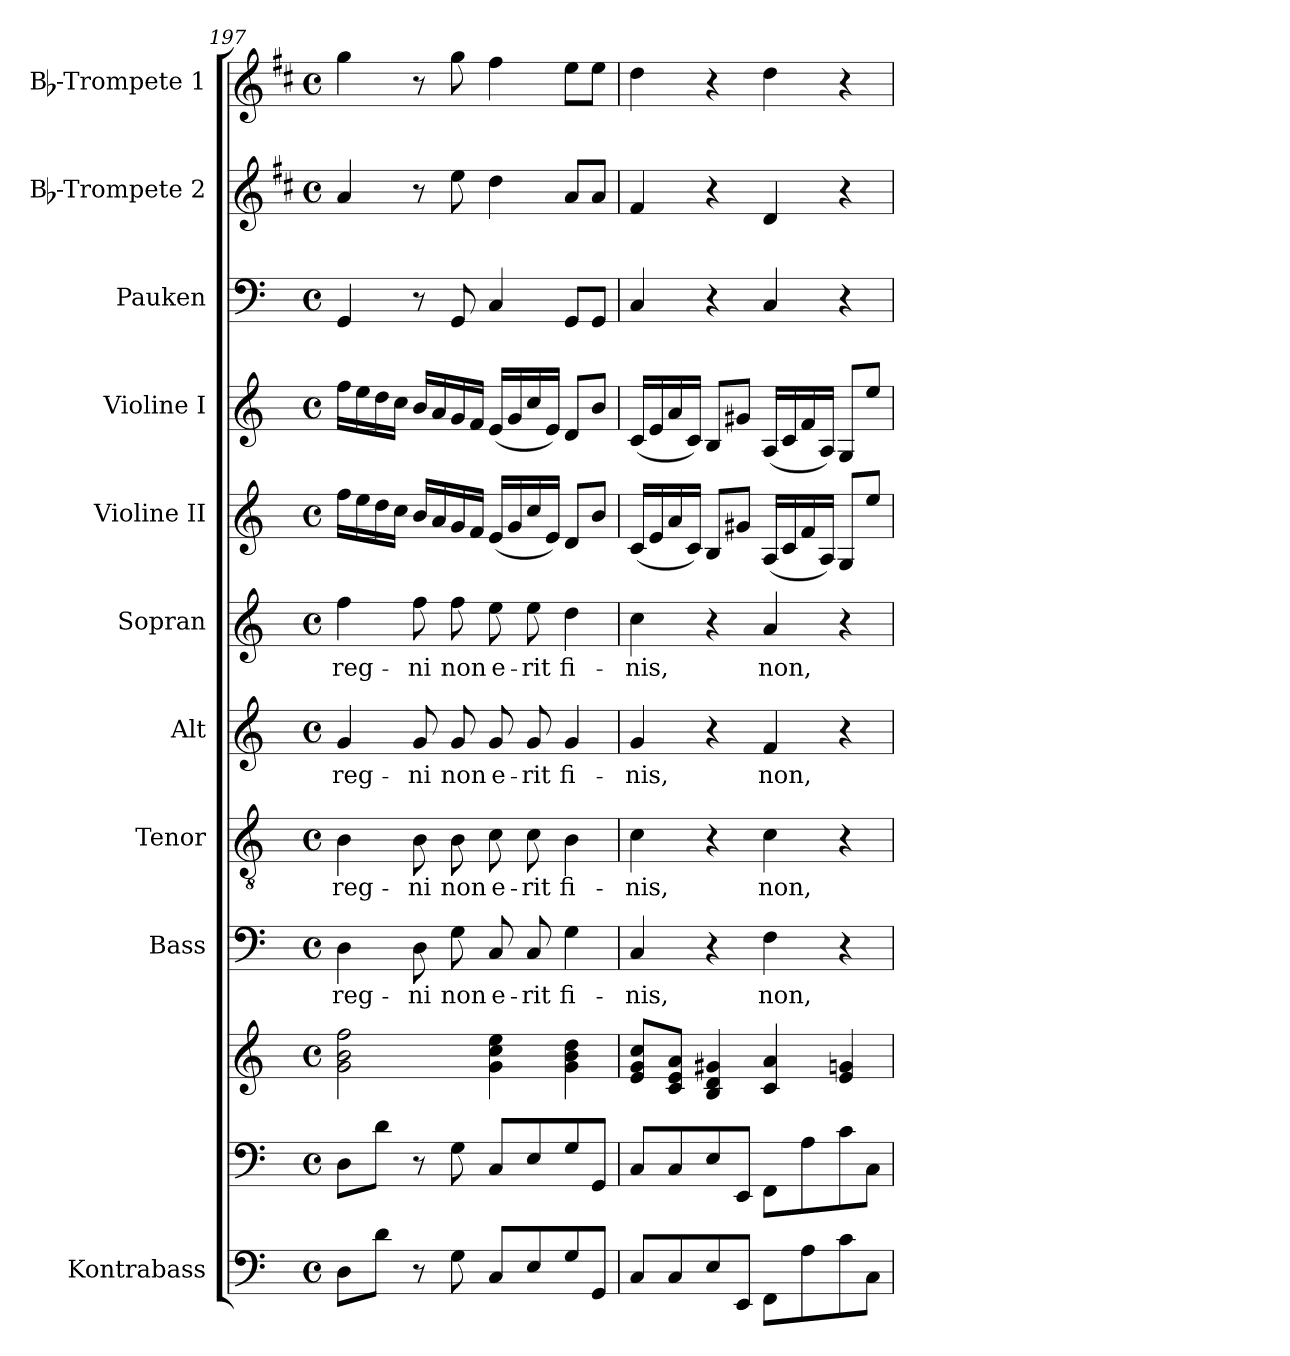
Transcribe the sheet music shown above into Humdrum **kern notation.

**kern	**kern	**kern	**kern	**text	**kern	**text	**kern	**text	**kern	**text	**kern	**kern	**kern	**kern	**kern
*part11	*part10	*part10	*part9	*part9	*part8	*part8	*part7	*part7	*part6	*part6	*part5	*part4	*part3	*part2	*part1
*staff12	*staff11	*staff10	*staff9	*staff9	*staff8	*staff8	*staff7	*staff7	*staff6	*staff6	*staff5	*staff4	*staff3	*staff2	*staff1
*I"Kontrabass	*	*	*I"Bass	*	*I"Tenor	*	*I"Alt	*	*I"Sopran	*	*I"Violine II	*I"Violine I	*I"Pauken	*I"Bb-Trompete 2	*I"Bb-Trompete 1
*I'Kb.	*	*	*I'B.	*	*I'T.	*	*I'A.	*	*I'S.	*	*I'Vl. II	*I'Vl. I	*I'Pk.	*I'Bb Trp. 2	*I'Bb Trp. 1
*clefF4	*clefF4	*clefG2	*clefF4	*	*clefGv2	*	*clefG2	*	*clefG2	*	*clefG2	*clefG2	*clefF4	*clefG2	*clefG2
*ITrd7c12	*	*	*	*	*	*	*	*	*	*	*	*	*	*ITrd1c2	*ITrd1c2
*k[]	*k[]	*k[]	*k[]	*	*k[]	*	*k[]	*	*k[]	*	*k[]	*k[]	*k[]	*k[]	*k[]
*C:	*C:	*C:	*C:	*	*C:	*	*C:	*	*C:	*	*C:	*C:	*C:	*C:	*C:
*M4/4	*M4/4	*M4/4	*M4/4	*	*M4/4	*	*M4/4	*	*M4/4	*	*M4/4	*M4/4	*M4/4	*M4/4	*M4/4
*met(c)	*met(c)	*met(c)	*met(c)	*	*met(c)	*	*met(c)	*	*met(c)	*	*met(c)	*met(c)	*met(c)	*met(c)	*met(c)
=197	=197	=197	=197	=197	=197	=197	=197	=197	=197	=197	=197	=197	=197	=197	=197
!	!	!	!	!LO:LY:b	!	!LO:LY:b	!	!LO:LY:b	!	!LO:LY:b	!	!	!	!	!
8DD\L	8D\L	2g\ 2b\ 2ff\	4D\	reg-	4B\	reg-	4g/	reg-	4ff\	reg-	16ff\LL	16ff\LL	4GG/	4g/	4ff\
.	.	.	.	.	.	.	.	.	.	.	16ee\	16ee\	.	.	.
8D\J	8d\J	.	.	.	.	.	.	.	.	.	16dd\	16dd\	.	.	.
.	.	.	.	.	.	.	.	.	.	.	16cc\JJ	16cc\JJ	.	.	.
!	!	!	!	!LO:LY:b	!	!LO:LY:b	!	!LO:LY:b	!	!LO:LY:b	!	!	!	!	!
8r	8r	.	8D\	-ni	8B\	-ni	8g/	-ni	8ff\	-ni	16b/LL	16b/LL	8r	8r	8r
.	.	.	.	.	.	.	.	.	.	.	16a/	16a/	.	.	.
!	!	!	!	!LO:LY:b	!	!LO:LY:b	!	!LO:LY:b	!	!LO:LY:b	!	!	!	!	!
8GG\	8G\	.	8G\	non	8B\	non	8g/	non	8ff\	non	16g/	16g/	8GG/	8dd\	8ff\
.	.	.	.	.	.	.	.	.	.	.	16f/JJ	16f/JJ	.	.	.
!	!	!	!	!LO:LY:b	!	!LO:LY:b	!	!LO:LY:b	!	!LO:LY:b	!	!	!	!	!
8CC/L	8C/L	4g\ 4cc\ 4ee\	8C/	e-	8c\	e-	8g/	e-	8ee\	e-	(<16e/LL	(<16e/LL	4C/	4cc\	4ee\
.	.	.	.	.	.	.	.	.	.	.	16g/	16g/	.	.	.
!	!	!	!	!LO:LY:b	!	!LO:LY:b	!	!LO:LY:b	!	!LO:LY:b	!	!	!	!	!
8EE/	8E/	.	8C/	-rit	8c\	-rit	8g/	-rit	8ee\	-rit	16cc/	16cc/	.	.	.
.	.	.	.	.	.	.	.	.	.	.	16e/JJ)	16e/JJ)	.	.	.
!	!	!	!	!LO:LY:b	!	!LO:LY:b	!	!LO:LY:b	!	!LO:LY:b	!	!	!	!	!
8GG/	8G/	4g\ 4b\ 4dd\	4G\	fi-	4B\	fi-	4g/	fi-	4dd\	fi-	8d/L	8d/L	8GG/L	8g/L	8dd\L
8GGG/J	8GG/J	.	.	.	.	.	.	.	.	.	8b/J	8b/J	8GG/J	8g/J	8dd\J
=198	=198	=198	=198	=198	=198	=198	=198	=198	=198	=198	=198	=198	=198	=198	=198
!	!	!	!	!LO:LY:b	!	!LO:LY:b	!	!LO:LY:b	!	!LO:LY:b	!	!	!	!	!
8CC/L	8C/L	8e/ 8g/ 8cc/L	4C/	-nis,	4c\	-nis,	4g/	-nis,	4cc\	-nis,	(<16c/LL	(<16c/LL	4C/	4e/	4cc\
.	.	.	.	.	.	.	.	.	.	.	16e/	16e/	.	.	.
8CC/	8C/	8c/ 8e/ 8a/J	.	.	.	.	.	.	.	.	16a/	16a/	.	.	.
.	.	.	.	.	.	.	.	.	.	.	16c/JJ)	16c/JJ)	.	.	.
8EE/	8E/	4B/ 4d/ 4g#X/	4r	.	4r	.	4r	.	4r	.	8B/L	8B/L	4r	4r	4r
8EEE/J	8EE/J	.	.	.	.	.	.	.	.	.	8g#X/J	8g#X/J	.	.	.
!	!	!	!	!LO:LY:b	!	!LO:LY:b	!	!LO:LY:b	!	!LO:LY:b	!	!	!	!	!
8FFF\L	8FF\L	4c/ 4a/	4F\	non,	4c\	non,	4f/	non,	4a/	non,	(<16A/LL	(<16A/LL	4C/	4c/	4cc\
.	.	.	.	.	.	.	.	.	.	.	16c/	16c/	.	.	.
8AA\	8A\	.	.	.	.	.	.	.	.	.	16f/	16f/	.	.	.
.	.	.	.	.	.	.	.	.	.	.	16A/JJ)	16A/JJ)	.	.	.
8C\	8c\	4e/ 4gn/	4r	.	4r	.	4r	.	4r	.	8G/L	8G/L	4r	4r	4r
8CC\J	8C\J	.	.	.	.	.	.	.	.	.	8ee/J	8ee/J	.	.	.
=	=	=	=	=	=	=	=	=	=	=	=	=	=	=	=
*-	*-	*-	*-	*-	*-	*-	*-	*-	*-	*-	*-	*-	*-	*-	*-
